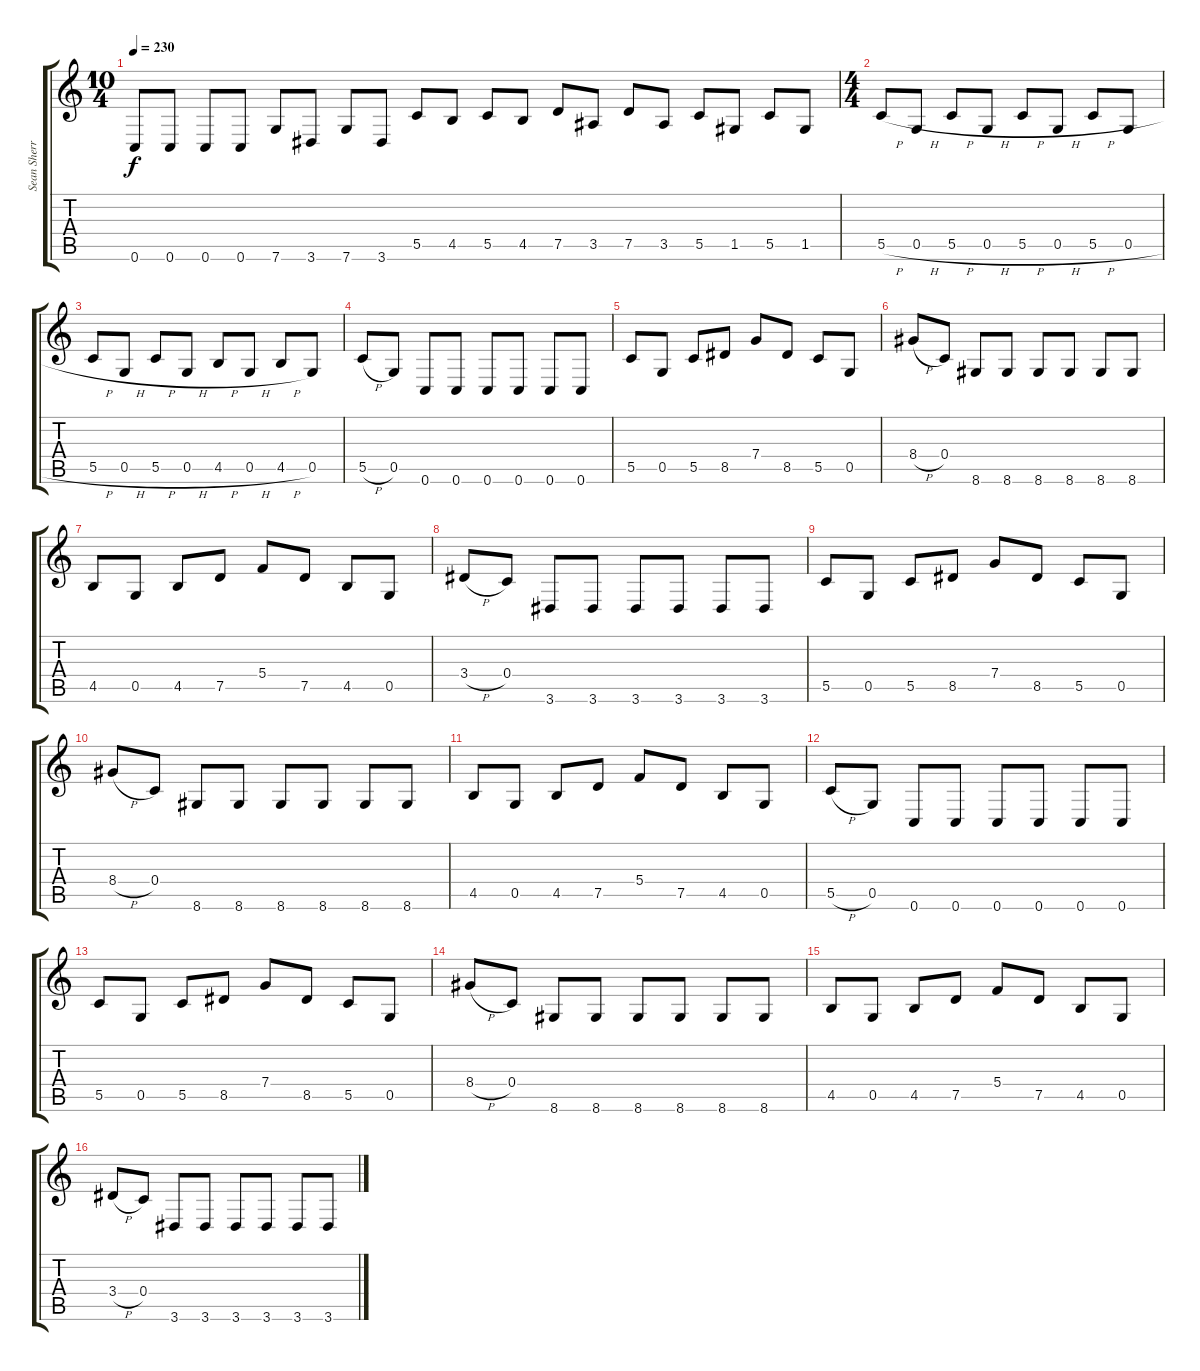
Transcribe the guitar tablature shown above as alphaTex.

\track ("Sean Sherrow" "Sean Sherr") {instrument distortionguitar}
\staff {score tabs}
\tuning (D4 A3 F3 C3 G2 C2) {hide}
\ts (10 4)
\tempo 230
\clef g2
\ks c
0.6.8{dy f} 0.6.8 0.6.8 0.6.8 7.6.8 3.6.8 7.6.8 3.6.8 5.5.8 4.5.8 5.5.8 4.5.8 7.5.8 3.5.8 7.5.8 3.5.8 5.5.8 1.5.8 5.5.8 1.5.8 |
\ts (4 4)
5.5{h}.8 0.5{h}.8 5.5{h}.8 0.5{h}.8 5.5{h}.8 0.5{h}.8 5.5{h}.8 0.5{h}.8 |
5.5{h}.8 0.5{h}.8 5.5{h}.8 0.5{h}.8 4.5{h}.8 0.5{h}.8 4.5{h}.8 0.5.8 |
5.5{h}.8 0.5.8 0.6.8 0.6.8 0.6.8 0.6.8 0.6.8 0.6.8 |
5.5.8 0.5.8 5.5.8 8.5.8 7.4.8 8.5.8 5.5.8 0.5.8 |
8.4{h}.8 0.4.8 8.6.8 8.6.8 8.6.8 8.6.8 8.6.8 8.6.8 |
4.5.8 0.5.8 4.5.8 7.5.8 5.4.8 7.5.8 4.5.8 0.5.8 |
3.4{h}.8 0.4.8 3.6.8 3.6.8 3.6.8 3.6.8 3.6.8 3.6.8 |
5.5.8 0.5.8 5.5.8 8.5.8 7.4.8 8.5.8 5.5.8 0.5.8 |
8.4{h}.8 0.4.8 8.6.8 8.6.8 8.6.8 8.6.8 8.6.8 8.6.8 |
4.5.8 0.5.8 4.5.8 7.5.8 5.4.8 7.5.8 4.5.8 0.5.8 |
5.5{h}.8 0.5.8 0.6.8 0.6.8 0.6.8 0.6.8 0.6.8 0.6.8 |
5.5.8 0.5.8 5.5.8 8.5.8 7.4.8 8.5.8 5.5.8 0.5.8 |
8.4{h}.8 0.4.8 8.6.8 8.6.8 8.6.8 8.6.8 8.6.8 8.6.8 |
4.5.8 0.5.8 4.5.8 7.5.8 5.4.8 7.5.8 4.5.8 0.5.8 |
3.4{h}.8 0.4.8 3.6.8 3.6.8 3.6.8 3.6.8 3.6.8 3.6.8
